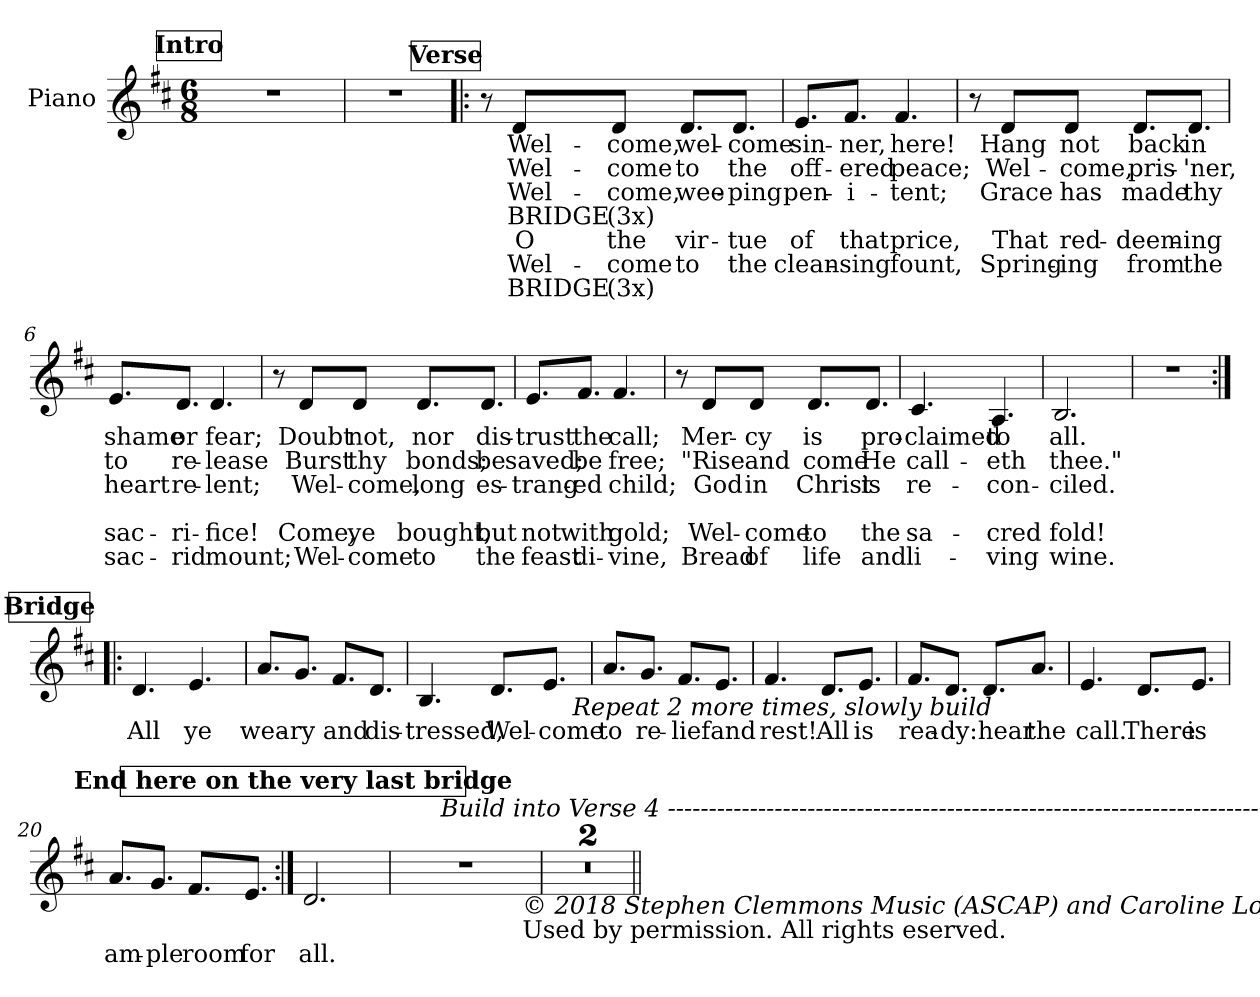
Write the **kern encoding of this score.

**kern	**text	**text	**text	**text	**text	**text	**text
*part1	*part1	*part1	*part1	*part1	*part1	*part1	*part1
*staff1	*staff1	*staff1	*staff1	*staff1	*staff1	*staff1	*staff1
*I"Piano	*	*	*	*	*	*	*
*I'Pno.	*	*	*	*	*	*	*
*clefG2	*	*	*	*	*	*	*
*k[f#c#]	*	*	*	*	*	*	*
*M6/8	*	*	*	*	*	*	*
!!LO:REH:place=s1:a:B:cj:fs=14:t=Intro
=1	=1	=1	=1	=1	=1	=1	=1
*^	*	*	*	*	*	*	*
2.r	16ryy	.	.	.	.	.	.	.
*MM75	*	*	*	*	*	*	*	*
.	2ryy	.	.	.	.	.	.	.
.	8.ryy	.	.	.	.	.	.	.
*v	*v	*	*	*	*	*	*	*
=2	=2	=2	=2	=2	=2	=2	=2
2.r	.	.	.	.	.	.	.
!!LO:LB:g=z
!!LO:REH:place=s1:a:B:cj:fs=14:t=Verse
=3!|:	=3!|:	=3!|:	=3!|:	=3!|:	=3!|:	=3!|:	=3!|:
!	!LO:LY:b	!LO:LY:b	!LO:LY:b	!	!LO:LY:b	!LO:LY:b	!
8r	1.	2.	3.	.	4.	5.	.
!	!LO:LY:b	!LO:LY:b	!LO:LY:b	!LO:LY:b	!LO:LY:b	!LO:LY:b	!LO:LY:b
8d/L	Wel-	Wel-	Wel-	BRIDGE	O	Wel-	BRIDGE
!	!LO:LY:b	!LO:LY:b	!LO:LY:b	!LO:LY:b	!LO:LY:b	!LO:LY:b	!LO:LY:b
8d/J	-come,	-come	-come,	(3x)	the	-come	(3x)
!	!LO:LY:b	!LO:LY:b	!LO:LY:b	!	!LO:LY:b	!LO:LY:b	!
8.d/L	wel-	to	wee-	.	vir-	to	.
!	!LO:LY:b	!LO:LY:b	!LO:LY:b	!	!LO:LY:b	!LO:LY:b	!
8.d/J	-come	the	-ping	.	-tue	the	.
=4	=4	=4	=4	=4	=4	=4	=4
!	!LO:LY:b	!LO:LY:b	!LO:LY:b	!	!LO:LY:b	!LO:LY:b	!
8.e/L	sin-	off-	pen-	.	of	clean-	.
!	!LO:LY:b	!LO:LY:b	!LO:LY:b	!	!LO:LY:b	!LO:LY:b	!
8.f#/J	-ner,	-ered	-i-	.	that	-sing	.
!	!LO:LY:b	!LO:LY:b	!LO:LY:b	!	!LO:LY:b	!LO:LY:b	!
4.f#/	here!	peace;	-tent;	.	price,	fount,	.
=5	=5	=5	=5	=5	=5	=5	=5
8r	.	.	.	.	.	.	.
!	!LO:LY:b	!LO:LY:b	!LO:LY:b	!	!LO:LY:b	!LO:LY:b	!
8d/L	Hang	Wel-	Grace	.	That	Spring-	.
!	!LO:LY:b	!LO:LY:b	!LO:LY:b	!	!LO:LY:b	!LO:LY:b	!
8d/J	not	-come,	has	.	red-	-ing	.
!	!LO:LY:b	!LO:LY:b	!LO:LY:b	!	!LO:LY:b	!LO:LY:b	!
8.d/L	back	pris-	made	.	-deem-	from	.
!	!LO:LY:b	!LO:LY:b	!LO:LY:b	!	!LO:LY:b	!LO:LY:b	!
8.d/J	in	-'ner,	thy	.	-ing	the	.
=6	=6	=6	=6	=6	=6	=6	=6
!	!LO:LY:b	!LO:LY:b	!LO:LY:b	!	!LO:LY:b	!LO:LY:b	!
8.e/L	shame	to	heart	.	sac-	sac-	.
!	!LO:LY:b	!LO:LY:b	!LO:LY:b	!	!LO:LY:b	!LO:LY:b	!
8.d/J	or	re-	re-	.	-ri-	-rid	.
!	!LO:LY:b	!LO:LY:b	!LO:LY:b	!	!LO:LY:b	!LO:LY:b	!
4.d/	fear;	-lease	-lent;	.	-fice!	mount;	.
!!LO:LB:g=z
=7	=7	=7	=7	=7	=7	=7	=7
8r	.	.	.	.	.	.	.
!	!LO:LY:b	!LO:LY:b	!LO:LY:b	!	!LO:LY:b	!LO:LY:b	!
8d/L	Doubt	Burst	Wel-	.	Come,	Wel-	.
!	!LO:LY:b	!LO:LY:b	!LO:LY:b	!	!LO:LY:b	!LO:LY:b	!
8d/J	not,	thy	-come,	.	ye	-come	.
!	!LO:LY:b	!LO:LY:b	!LO:LY:b	!	!LO:LY:b	!LO:LY:b	!
8.d/L	nor	bonds;	long	.	bought,	to	.
!	!LO:LY:b	!LO:LY:b	!LO:LY:b	!	!LO:LY:b	!LO:LY:b	!
8.d/J	dis-	be	es-	.	but	the	.
=8	=8	=8	=8	=8	=8	=8	=8
!	!LO:LY:b	!LO:LY:b	!LO:LY:b	!	!LO:LY:b	!LO:LY:b	!
8.e/L	-trust	saved;	-trang-	.	not	feast	.
!	!LO:LY:b	!LO:LY:b	!LO:LY:b	!	!LO:LY:b	!LO:LY:b	!
8.f#/J	the	be	-ed	.	with	di-	.
!	!LO:LY:b	!LO:LY:b	!LO:LY:b	!	!LO:LY:b	!LO:LY:b	!
4.f#/	call;	free;	child;	.	gold;	-vine,	.
=9	=9	=9	=9	=9	=9	=9	=9
8r	.	.	.	.	.	.	.
!	!LO:LY:b	!LO:LY:b	!LO:LY:b	!	!LO:LY:b	!LO:LY:b	!
8d/L	Mer-	"Rise	God	.	Wel-	Bread	.
!	!LO:LY:b	!LO:LY:b	!LO:LY:b	!	!LO:LY:b	!LO:LY:b	!
8d/J	-cy	and	in	.	-come	of	.
!	!LO:LY:b	!LO:LY:b	!LO:LY:b	!	!LO:LY:b	!LO:LY:b	!
8.d/L	is	come	Christ	.	to	life	.
!	!LO:LY:b	!LO:LY:b	!LO:LY:b	!	!LO:LY:b	!LO:LY:b	!
8.d/J	pro-	He	is	.	the	and	.
=10	=10	=10	=10	=10	=10	=10	=10
!	!LO:LY:b	!LO:LY:b	!LO:LY:b	!	!LO:LY:b	!LO:LY:b	!
4.c#/	-claimed	call-	re-	.	sa-	li-	.
!	!LO:LY:b	!LO:LY:b	!LO:LY:b	!	!LO:LY:b	!LO:LY:b	!
4.A/	to	-eth	-con-	.	-cred	-ving	.
=11	=11	=11	=11	=11	=11	=11	=11
!	!LO:LY:b	!LO:LY:b	!LO:LY:b	!	!LO:LY:b	!LO:LY:b	!
2.B/	all.	thee."	-ciled.	.	fold!	wine.	.
=12	=12	=12	=12	=12	=12	=12	=12
2.r	.	.	.	.	.	.	.
!!LO:LB:g=z
!!LO:REH:place=s1:a:B:cj:fs=14:t=Bridge
=13:|!|:	=13:|!|:	=13:|!|:	=13:|!|:	=13:|!|:	=13:|!|:	=13:|!|:	=13:|!|:
!	!LO:LY:b	!	!	!	!	!	!
4.d/	All	.	.	.	.	.	.
!	!LO:LY:b	!	!	!	!	!	!
4.e/	ye	.	.	.	.	.	.
=14	=14	=14	=14	=14	=14	=14	=14
!	!LO:LY:b	!	!	!	!	!	!
8.a/L	wea-	.	.	.	.	.	.
!	!LO:LY:b	!	!	!	!	!	!
8.g/J	-ry	.	.	.	.	.	.
!	!LO:LY:b	!	!	!	!	!	!
8.f#/L	and	.	.	.	.	.	.
!	!LO:LY:b	!	!	!	!	!	!
8.d/J	dis-	.	.	.	.	.	.
=15	=15	=15	=15	=15	=15	=15	=15
!	!LO:LY:b	!	!	!	!	!	!
*^	*	*	*	*	*	*	*
4.B/	2ryy	-tressed,	.	.	.	.	.	.
!	!	!LO:LY:b	!	!	!	!	!	!
8.d/L	.	Wel-	.	.	.	.	.	.
.	8.ryy	.	.	.	.	.	.	.
!	!	!LO:LY:b	!	!	!	!	!	!
8.e/J	.	-come	.	.	.	.	.	.
!	!LO:TX:b:i:t=Repeat 2 more times, slowly build	!	!	!	!	!	!	!
.	16ryy	.	.	.	.	.	.	.
=16	=16	=16	=16	=16	=16	=16	=16	=16
!	!	!LO:LY:b	!	!	!	!	!	!
*v	*v	*	*	*	*	*	*	*
8.a/L	to	.	.	.	.	.	.
!	!LO:LY:b	!	!	!	!	!	!
8.g/J	re-	.	.	.	.	.	.
!	!LO:LY:b	!	!	!	!	!	!
8.f#/L	-lief	.	.	.	.	.	.
!	!LO:LY:b	!	!	!	!	!	!
8.e/J	and	.	.	.	.	.	.
!!LO:LB:g=z
=17	=17	=17	=17	=17	=17	=17	=17
!	!LO:LY:b	!	!	!	!	!	!
4.f#/	rest!	.	.	.	.	.	.
!	!LO:LY:b	!	!	!	!	!	!
8.d/L	All	.	.	.	.	.	.
!	!LO:LY:b	!	!	!	!	!	!
8.e/J	is	.	.	.	.	.	.
=18	=18	=18	=18	=18	=18	=18	=18
!	!LO:LY:b	!	!	!	!	!	!
8.f#/L	rea-	.	.	.	.	.	.
!	!LO:LY:b	!	!	!	!	!	!
8.d/J	-dy:	.	.	.	.	.	.
!	!LO:LY:b	!	!	!	!	!	!
8.d/L	hear	.	.	.	.	.	.
!	!LO:LY:b	!	!	!	!	!	!
8.a/J	the	.	.	.	.	.	.
=19	=19	=19	=19	=19	=19	=19	=19
!	!LO:LY:b	!	!	!	!	!	!
4.e/	call.	.	.	.	.	.	.
!	!LO:LY:b	!	!	!	!	!	!
8.d/L	There	.	.	.	.	.	.
!	!LO:LY:b	!	!	!	!	!	!
8.e/J	is	.	.	.	.	.	.
=20	=20	=20	=20	=20	=20	=20	=20
!	!LO:LY:b	!	!	!	!	!	!
8.a/L	am-	.	.	.	.	.	.
!	!LO:LY:b	!	!	!	!	!	!
8.g/J	-ple	.	.	.	.	.	.
!	!LO:LY:b	!	!	!	!	!	!
8.f#/L	room	.	.	.	.	.	.
!	!LO:LY:b	!	!	!	!	!	!
8.e/J	for	.	.	.	.	.	.
!!LO:LB:g=z
!!LO:REH:place=s1:a:B:cj:fs=6:t=End here on the very last bridge
=21:|!	=21:|!	=21:|!	=21:|!	=21:|!	=21:|!	=21:|!	=21:|!
!	!LO:LY:b	!	!	!	!	!	!
2.d/	all.	.	.	.	.	.	.
=22!!	=22!!	=22!!	=22!!	=22!!	=22!!	=22!!	=22!!
*^	*	*	*	*	*	*	*
*	*^	*	*	*	*	*	*	*
2.r	4ryy	2ryy	.	.	.	.	.	.	.
!	!LO:TX:a:i:t=Build into Verse 4 ------------------------------------------------------------------------	!	!	!	!	!	!	!	!
.	2ryy	.	.	.	.	.	.	.	.
.	.	8.ryy	.	.	.	.	.	.	.
!	!	!LO:TX:b:i:t=© 2018 Stephen Clemmons Music (ASCAP) and Caroline Lopez Music	!	!	!	!	!	!	!
!	!	!LO:TX:b:t=Used by permission. All rights eserved.	!	!	!	!	!	!	!
.	.	16ryy	.	.	.	.	.	.	.
*v	*v	*v	*	*	*	*	*	*	*
=23	=23	=23	=23	=23	=23	=23	=23
2.r	.	.	.	.	.	.	.
=24	=24	=24	=24	=24	=24	=24	=24
2.r	.	.	.	.	.	.	.
=||	=||	=||	=||	=||	=||	=||	=||
*-	*-	*-	*-	*-	*-	*-	*-
